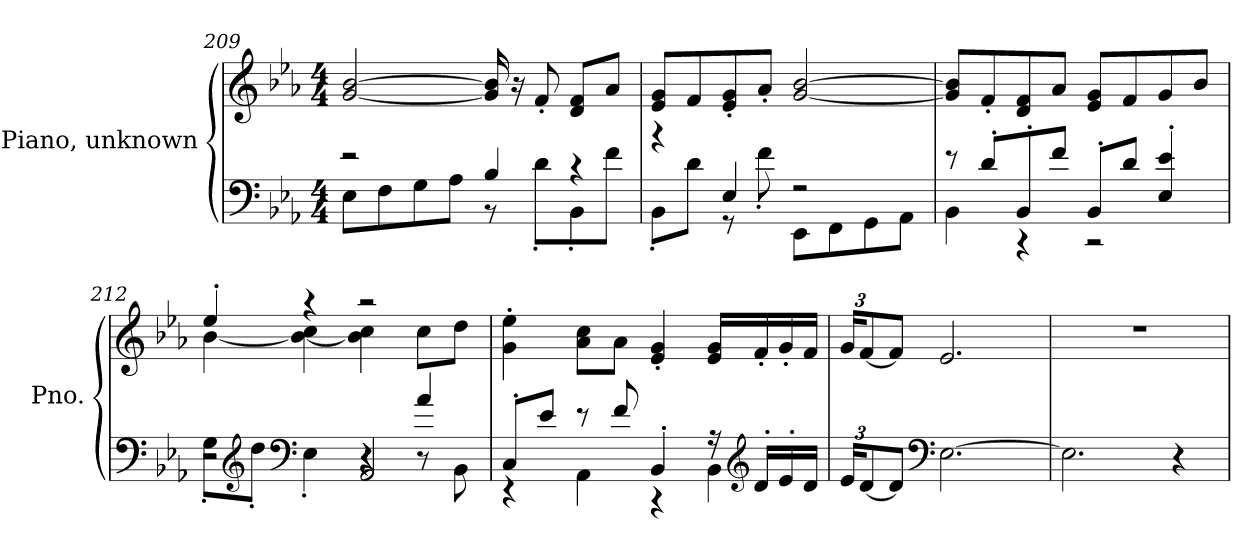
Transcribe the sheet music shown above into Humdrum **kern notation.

**kern	**kern
*part1	*part1
*staff2	*staff1
*I"Piano, unknown	*
*I'Pno.	*
*clefF4	*clefG2
*k[b-e-a-]	*k[b-e-a-]
*M4/4	*M4/4
=209	=209
*^	*
2r	8E-\L	[2g/ [2b-/
.	8F\	.
.	8G\	.
.	8A-\J	.
4B-/	8r	16g/] 16b-/]
.	.	16r
.	8d'\L	8f'/
4r	8BB-'\	8d/ 8f/L
.	8f\J	8a-/J
!!LO:LB:g=z
=210	=210	=210
4r	8BB-'\L	8e-/ 8g/L
.	8d\J	8f/
4E-/	8r	8e-/' 8g/'
.	8f'\	8a-'/J
2r	8EE-\L	[2g/ [2b-/
.	8FF\	.
.	8GG\	.
.	8AA-\J	.
=211	=211	=211
8r	4BB-\	8g/] 8b-/]L
8d'/L	.	8f'/
8BB-'/	4r	8d/ 8f/
8f/J	.	8a-/J
8BB-'/L	2r	8e-/ 8g/L
8d/J	.	8f/
4E-/' 4e-/'	.	8g/
.	.	8b-/J
=212	=212	=212
*	*^	*^
2r	8G'\L	2r	4ee-'/	[4b-\
*clefG2	*	*	*	*
.	8dd'\J	.	.	.
*clefF4	*	*	*	*
.	4E-'\	.	4r	4b-\_ 4cc\
4r	4r	2AA-/	2r	4b-\] 4cc\
4a-/	8r	.	.	8cc\L
.	8BB-\	.	.	8dd\J
*	*v	*v	*	*
*	*	*v	*v
=213	=213	=213
8C'/L	4r	4g\' 4ee-\'
8e-/J	.	.
8r	4AA-\	8a-\ 8cc\L
8f/	.	8a-\J
4BB-'/	4r	4e-/' 4g/'
16r	4BB-\	16e-/ 16g/LL
*clefG2	*	*
16d'/LL	.	16f'/
16e-'/	.	16g'/
16d/JJ	.	16f/JJ
*v	*v	*
!!LO:LB:g=z
=214	=214
*Xbrackettup	*Xbrackettup
24e-/KL	24g/KL
[12d/	[12f/
8d/J]	8f/J]
*clefF4	*
[2.E-\	2.e-/
=215	=215
2.E-\]	1r
4r	.
=	=
*-	*-
